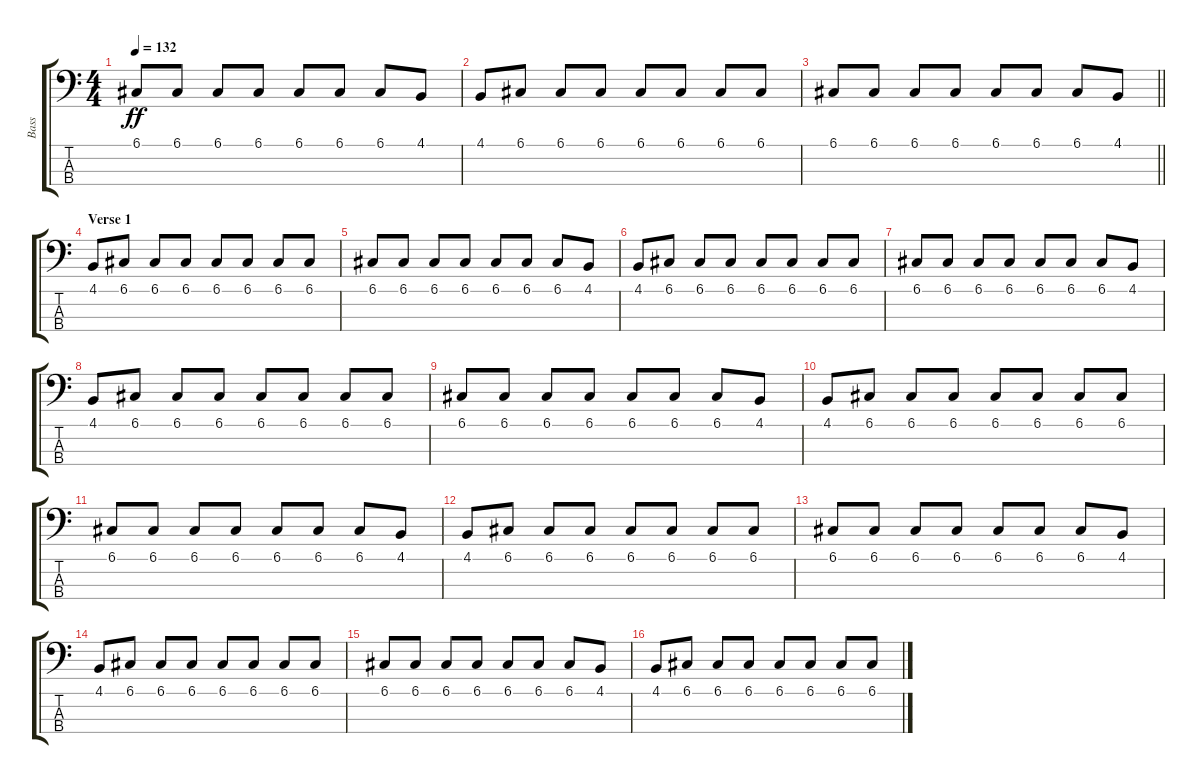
\track ("Bass" "Bass") {instrument lead8bassandlead}
\staff {score tabs}
\tuning (G2 D2 A1 E1) {hide}
\ts (4 4)
\tempo 132
\clef f4
\ks c
6.1.8{dy ff} 6.1.8 6.1.8 6.1.8 6.1.8 6.1.8 6.1.8 4.1.8 |
4.1.8 6.1.8 6.1.8 6.1.8 6.1.8 6.1.8 6.1.8 6.1.8 |
\barLineRight lightlight
6.1.8 6.1.8 6.1.8 6.1.8 6.1.8 6.1.8 6.1.8 4.1.8 |
\section ("" "Verse 1")
4.1.8 6.1.8 6.1.8 6.1.8 6.1.8 6.1.8 6.1.8 6.1.8 |
6.1.8 6.1.8 6.1.8 6.1.8 6.1.8 6.1.8 6.1.8 4.1.8 |
4.1.8 6.1.8 6.1.8 6.1.8 6.1.8 6.1.8 6.1.8 6.1.8 |
6.1.8 6.1.8 6.1.8 6.1.8 6.1.8 6.1.8 6.1.8 4.1.8 |
4.1.8 6.1.8 6.1.8 6.1.8 6.1.8 6.1.8 6.1.8 6.1.8 |
6.1.8 6.1.8 6.1.8 6.1.8 6.1.8 6.1.8 6.1.8 4.1.8 |
4.1.8 6.1.8 6.1.8 6.1.8 6.1.8 6.1.8 6.1.8 6.1.8 |
6.1.8 6.1.8 6.1.8 6.1.8 6.1.8 6.1.8 6.1.8 4.1.8 |
4.1.8 6.1.8 6.1.8 6.1.8 6.1.8 6.1.8 6.1.8 6.1.8 |
6.1.8 6.1.8 6.1.8 6.1.8 6.1.8 6.1.8 6.1.8 4.1.8 |
4.1.8 6.1.8 6.1.8 6.1.8 6.1.8 6.1.8 6.1.8 6.1.8 |
6.1.8 6.1.8 6.1.8 6.1.8 6.1.8 6.1.8 6.1.8 4.1.8 |
4.1.8 6.1.8 6.1.8 6.1.8 6.1.8 6.1.8 6.1.8 6.1.8
